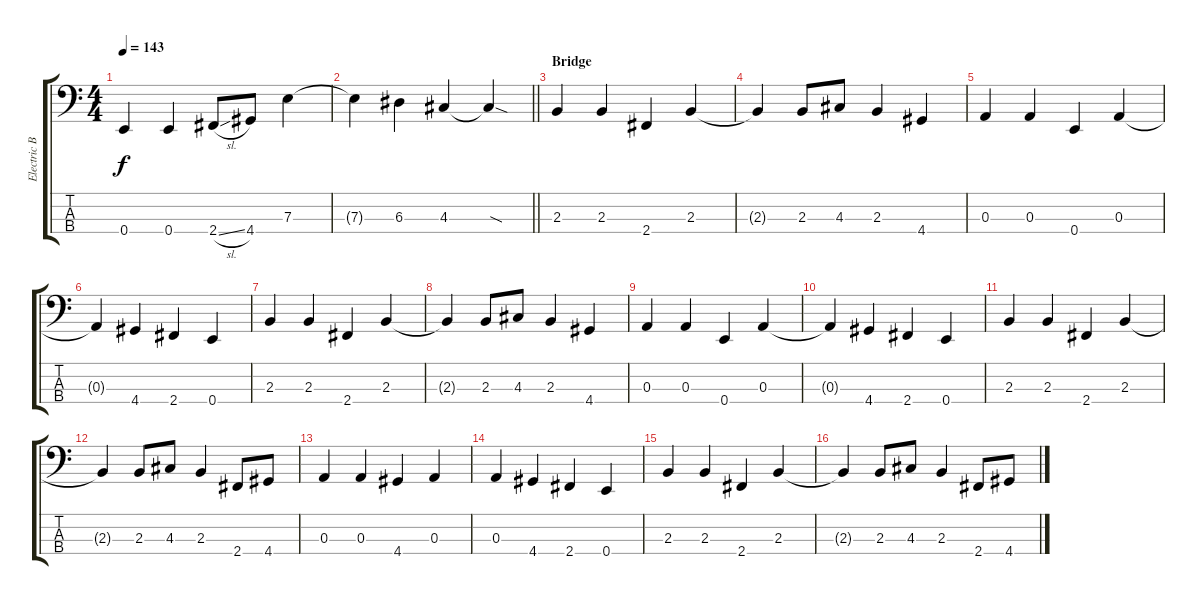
\track ("Electric Bass" "Electric B") {instrument electricbassfinger}
\staff {score tabs}
\tuning (G2 D2 A1 E1) {hide}
\ts (4 4)
\tempo 143
\clef f4
\ks c
0.4.4{dy f} 0.4.4 2.4{sl}.8 4.4.8 7.3.4 |
\barLineRight lightlight
7.3{t}.4 6.3.4 4.3.4 4.3{sod t}.4 |
\section ("" "Bridge")
2.3.4 2.3.4 2.4.4 2.3.4 |
2.3{t}.4 2.3.8 4.3.8 2.3.4 4.4.4 |
0.3.4 0.3.4 0.4.4 0.3.4 |
0.3{t}.4 4.4.4 2.4.4 0.4.4 |
2.3.4 2.3.4 2.4.4 2.3.4 |
2.3{t}.4 2.3.8 4.3.8 2.3.4 4.4.4 |
0.3.4 0.3.4 0.4.4 0.3.4 |
0.3{t}.4 4.4.4 2.4.4 0.4.4 |
2.3.4 2.3.4 2.4.4 2.3.4 |
2.3{t}.4 2.3.8 4.3.8 2.3.4 2.4.8 4.4.8 |
0.3.4 0.3.4 4.4.4 0.3.4 |
0.3.4 4.4.4 2.4.4 0.4.4 |
2.3.4 2.3.4 2.4.4 2.3.4 |
2.3{t}.4 2.3.8 4.3.8 2.3.4 2.4.8 4.4.8
